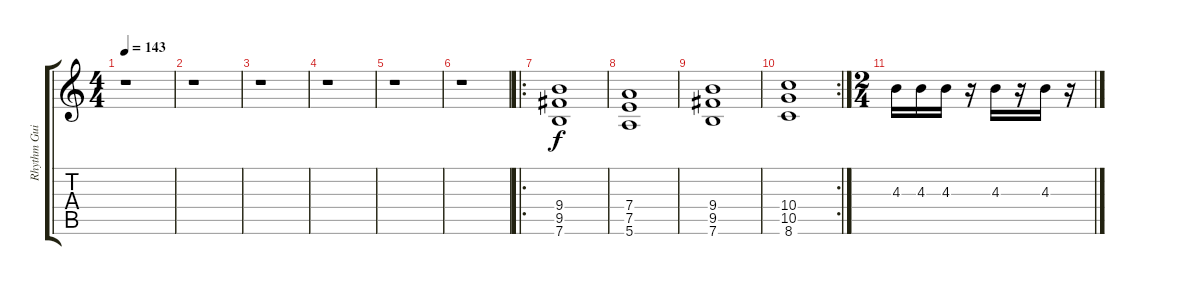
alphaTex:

\track ("Rhythm Guitar" "Rhythm Gui") {instrument distortionguitar}
\staff {score tabs}
\tuning (E4 B3 G3 D3 A2 E2) {hide}
\ts (4 4)
\tempo 143
\clef g2
\ks c
r.1{dy f} |
r.1 |
r.1 |
r.1 |
r.1 |
r.1 |
\ro
(9.4 9.5 7.6).1 |
(7.4 7.5 5.6).1 |
(9.4 9.5 7.6).1 |
\rc 2
(10.4 10.5 8.6).1 |
\ts (2 4)
4.3.16 4.3.16 4.3.16 r.16 4.3.16 r.16 4.3.16 r.16
